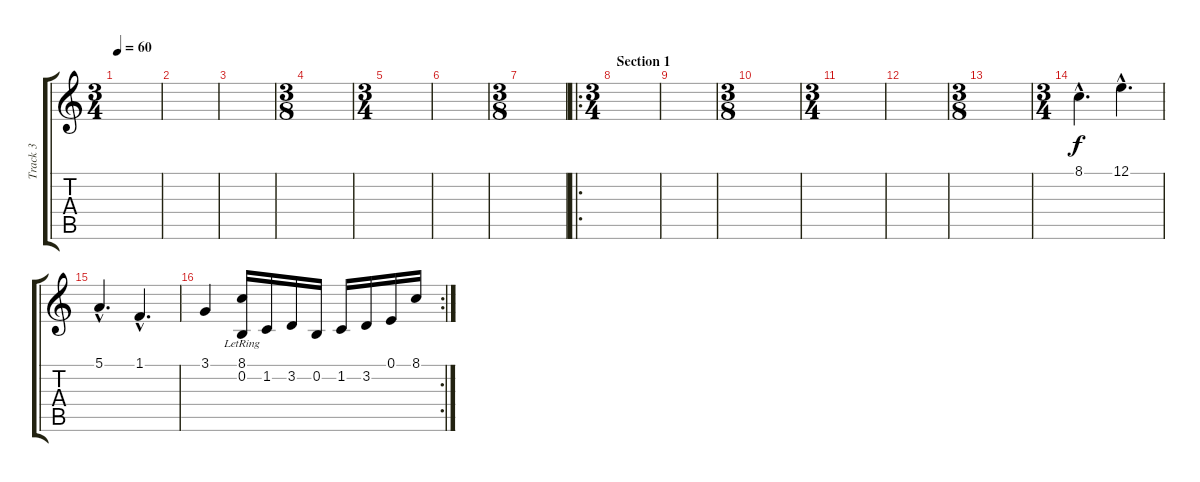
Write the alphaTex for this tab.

\track ("Track 3" "Track 3") {instrument stringensemble1}
\staff {score tabs}
\tuning (E4 B3 G3 D3 A2 E2) {hide}
\ts (3 4)
\tempo 60
\clef g2
\ks c
|
|
|
\ts (3 8)
|
\ts (3 4)
|
|
\ts (3 8)
|
\ro
\ts (3 4)
\section ("" "Section 1")
|
|
\ts (3 8)
|
\ts (3 4)
|
|
\ts (3 8)
|
\ts (3 4)
8.1{hac}.4{d} 12.1{hac}.4{d} |
5.1{hac}.4{d} 1.1{hac}.4{d} |
\rc 2
3.1.4 (8.1{lr} 0.2).16 1.2.16 3.2.16 0.2.16 1.2.16 3.2.16 0.1.16 8.1.16
